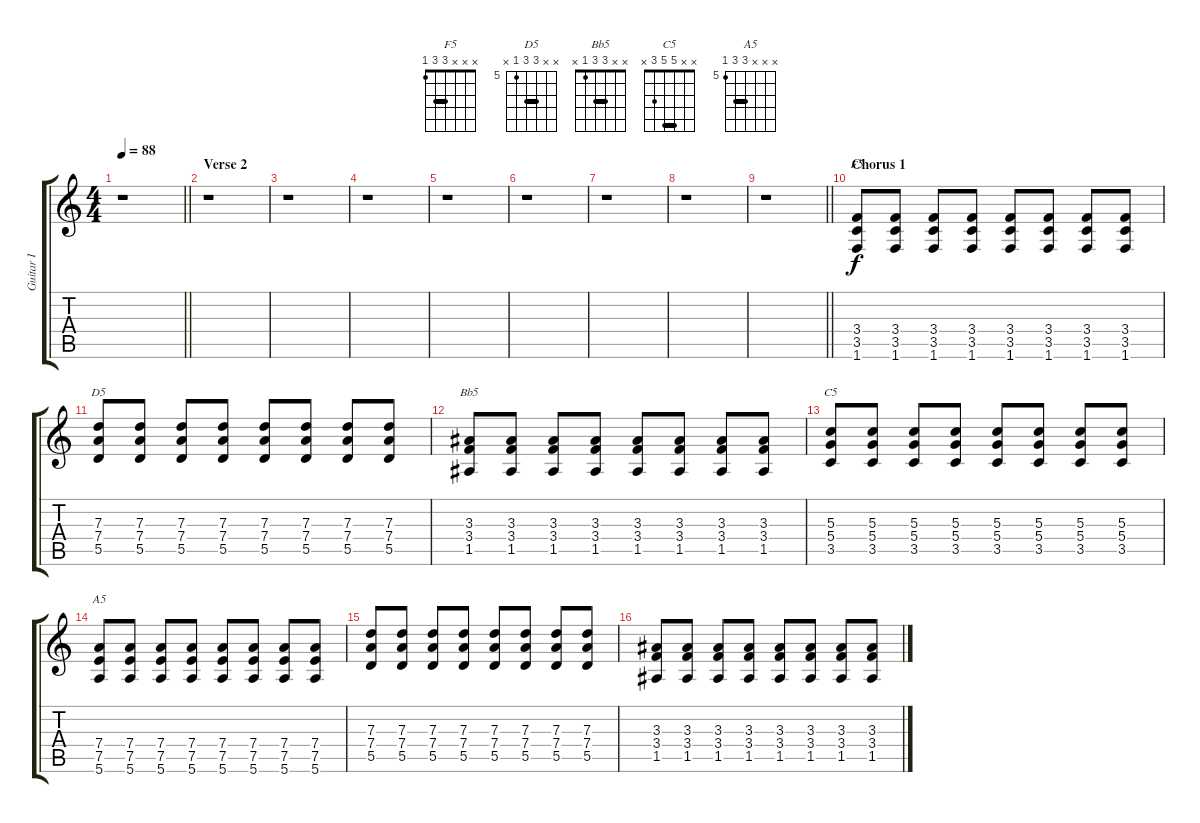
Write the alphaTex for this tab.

\track ("Guitar I" "Guitar I") {instrument distortionguitar}
\staff {score tabs}
\tuning (E4 B3 G3 D3 A2 E2) {hide}
\chord ("F5" x x x 3 3 1) {barre 3}
\chord ("D5" x x 7 7 5 x) {firstfret 5 barre 7}
\chord ("Bb5" x x 3 3 1 x) {barre 3}
\chord ("C5" x x 5 5 3 x) {barre 5}
\chord ("A5" x x x 7 7 5) {firstfret 5 barre 7}
\ts (4 4)
\tempo 88
\clef g2
\barLineRight lightlight
\ks c
r.1{dy f} |
\section ("" "Verse 2")
r.1 |
r.1 |
r.1 |
r.1 |
r.1 |
r.1 |
r.1 |
\barLineRight lightlight
r.1 |
\section ("" "Chorus 1")
(3.4 3.5 1.6).8{ch "F5"} (3.4 3.5 1.6).8 (3.4 3.5 1.6).8 (3.4 3.5 1.6).8 (3.4 3.5 1.6).8 (3.4 3.5 1.6).8 (3.4 3.5 1.6).8 (3.4 3.5 1.6).8 |
(7.3 7.4 5.5).8{ch "D5"} (7.3 7.4 5.5).8 (7.3 7.4 5.5).8 (7.3 7.4 5.5).8 (7.3 7.4 5.5).8 (7.3 7.4 5.5).8 (7.3 7.4 5.5).8 (7.3 7.4 5.5).8 |
(3.3 3.4 1.5).8{ch "Bb5"} (3.3 3.4 1.5).8 (3.3 3.4 1.5).8 (3.3 3.4 1.5).8 (3.3 3.4 1.5).8 (3.3 3.4 1.5).8 (3.3 3.4 1.5).8 (3.3 3.4 1.5).8 |
(5.3 5.4 3.5).8{ch "C5"} (5.3 5.4 3.5).8 (5.3 5.4 3.5).8 (5.3 5.4 3.5).8 (5.3 5.4 3.5).8 (5.3 5.4 3.5).8 (5.3 5.4 3.5).8 (5.3 5.4 3.5).8 |
(7.4 7.5 5.6).8{ch "A5"} (7.4 7.5 5.6).8 (7.4 7.5 5.6).8 (7.4 7.5 5.6).8 (7.4 7.5 5.6).8 (7.4 7.5 5.6).8 (7.4 7.5 5.6).8 (7.4 7.5 5.6).8 |
(7.3 7.4 5.5).8 (7.3 7.4 5.5).8 (7.3 7.4 5.5).8 (7.3 7.4 5.5).8 (7.3 7.4 5.5).8 (7.3 7.4 5.5).8 (7.3 7.4 5.5).8 (7.3 7.4 5.5).8 |
(3.3 3.4 1.5).8 (3.3 3.4 1.5).8 (3.3 3.4 1.5).8 (3.3 3.4 1.5).8 (3.3 3.4 1.5).8 (3.3 3.4 1.5).8 (3.3 3.4 1.5).8 (3.3 3.4 1.5).8
